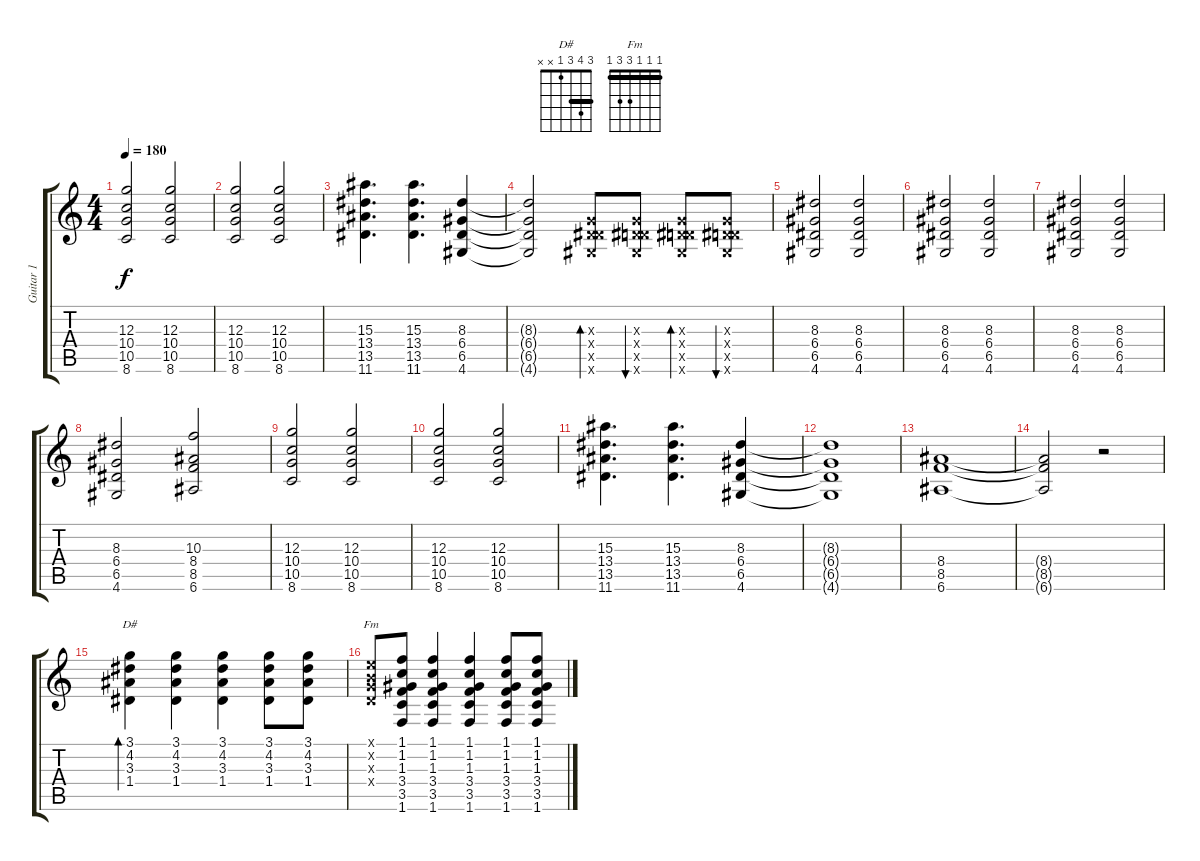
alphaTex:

\track ("Guitar 1" "Guitar 1") {instrument distortionguitar}
\staff {score tabs}
\tuning (E4 B3 G3 D3 A2 E2) {hide}
\chord ("D#" 3 4 3 1 x x) {barre 3}
\chord ("Fm" 1 1 1 3 3 1) {barre 1}
\ts (4 4)
\tempo 180
\clef g2
\ks c
(12.3 10.4 10.5 8.6).2{dy f} (12.3 10.4 10.5 8.6).2 |
(12.3 10.4 10.5 8.6).2 (12.3 10.4 10.5 8.6).2 |
(15.3 13.4 13.5 11.6).4{d} (15.3 13.4 13.5 11.6).4{d} (8.3 6.4 6.5 4.6).4 |
(8.3{t} 6.4{t} 6.5{t} 4.6{t}).2 (0.3{x} 0.4{x} 6.5{x} 4.6{x}).8{bd 60} (0.3{x} 0.4{x} 6.5{x} 4.6{x}).8{bu 60} (0.3{x} 0.4{x} 6.5{x} 4.6{x}).8{bd 60} (0.3{x} 0.4{x} 6.5{x} 4.6{x}).8{bu 60} |
(8.3 6.4 6.5 4.6).2 (8.3 6.4 6.5 4.6).2 |
(8.3 6.4 6.5 4.6).2 (8.3 6.4 6.5 4.6).2 |
(8.3 6.4 6.5 4.6).2 (8.3 6.4 6.5 4.6).2 |
(8.3 6.4 6.5 4.6).2 (10.3 8.4 8.5 6.6).2 |
(12.3 10.4 10.5 8.6).2 (12.3 10.4 10.5 8.6).2 |
(12.3 10.4 10.5 8.6).2 (12.3 10.4 10.5 8.6).2 |
(15.3 13.4 13.5 11.6).4{d} (15.3 13.4 13.5 11.6).4{d} (8.3 6.4 6.5 4.6).4 |
(8.3{t} 6.4{t} 6.5{t} 4.6{t}).1 |
(8.4 8.5 6.6).1 |
(8.4{t} 8.5{t} 6.6{t}).2 r.2 |
(3.1 4.2 3.3 1.4).4{bd 120 ch "D#" instrument acousticguitarsteel} (3.1 4.2 3.3 1.4).4 (3.1 4.2 3.3 1.4).4 (3.1 4.2 3.3 1.4).8 (3.1 4.2 3.3 1.4).8 |
(0.1{x} 0.2{x} 0.3{x} 0.4{x}).8{ch "Fm"} (1.1 1.2 1.3 3.4 3.5 1.6).8 (1.1 1.2 1.3 3.4 3.5 1.6).4 (1.1 1.2 1.3 3.4 3.5 1.6).4 (1.1 1.2 1.3 3.4 3.5 1.6).8 (1.1 1.2 1.3 3.4 3.5 1.6).8
